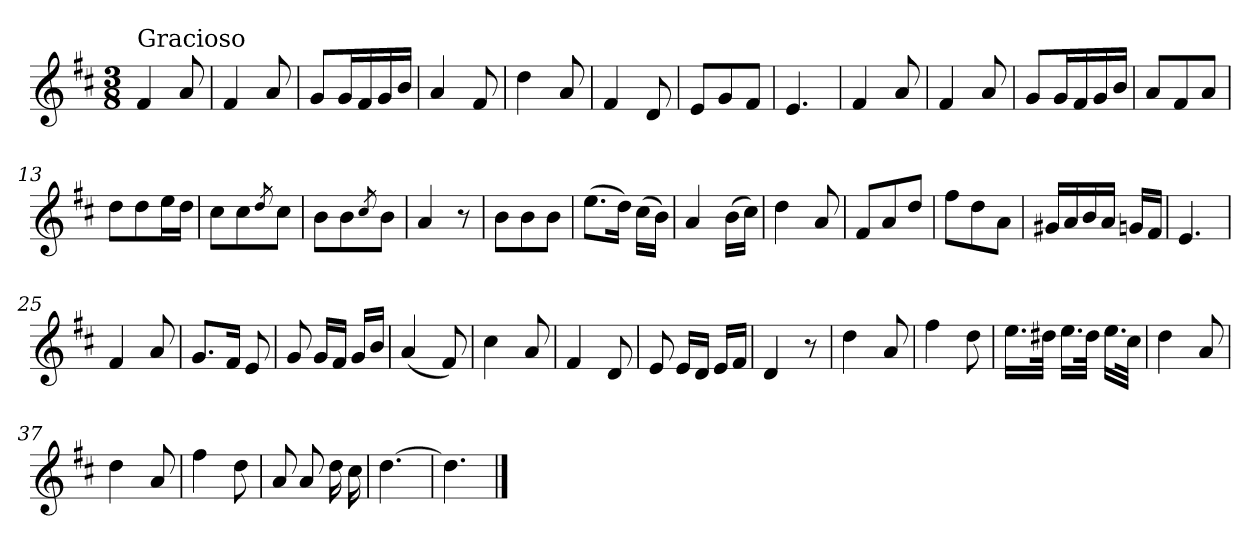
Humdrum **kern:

**kern
*part1
*staff1
*clefG2
*k[f#c#]
*D:
*M3/8
=1
!LO:TX:a:t=Gracioso
4f#/
8a/
=2
4f#/
8a/
=3
8g/L
16g/L
16f#/
16g/
16b/JJ
=4
4a/
8f#/
=5
4dd\
8a/
=6
4f#/
8d/
=7
8e/L
8g/
8f#/J
=8
4.e/
=9
4f#/
8a/
=10
4f#/
8a/
!!LO:LB:g=z
=11
8g/L
16g/L
16f#/
16g/
16b/JJ
=12
8a/L
8f#/
8a/J
=13
8dd\L
8dd\
16ee\L
16dd\JJ
=14
8cc#\L
8cc#\
8qdd/
8cc#\J
=15
8b\L
8b\
8qcc#/
8b\J
=16
4a/
8r
=17
8b\L
8b\
8b\J
=18
(>8.ee\L
16dd\Jk)
(>16cc#\LL
16b\JJ)
=19
4a/
(>16b\LL
16cc#\JJ)
=20
4dd\
8a/
=21
8f#/L
8a/
8dd/J
!!LO:LB:g=z
=22
8ff#\L
8dd\
8a\J
=23
16g#X/LL
16a/
16b/
16a/JJ
16gn/LL
16f#/JJ
=24
4.e/
=25
4f#/
8a/
=26
8.g/L
16f#/Jk
8e/
=27
8g/
16g/LL
16f#/JJ
16g/LL
16b/JJ
=28
(<4a/
8f#/)
=29
4cc#\
8a/
=30
4f#/
8d/
=31
8e/
16e/LL
16d/JJ
16e/LL
16f#/JJ
!!LO:LB:g=z
=32
4d/
8r
=33
4dd\
8a/
=34
4ff#\
8dd\
=35
16.ee\LL
32dd#X\JJk
16.ee\LL
32dd#\JJk
16.ee\LL
32cc#\JJk
=36
4dd\
8a/
=37
4dd\
8a/
=38
4ff#\
8dd\
=39
8a/
8a/
16dd\
16cc#\
=40
[4.dd\
=41
4.dd\]
==
*-
